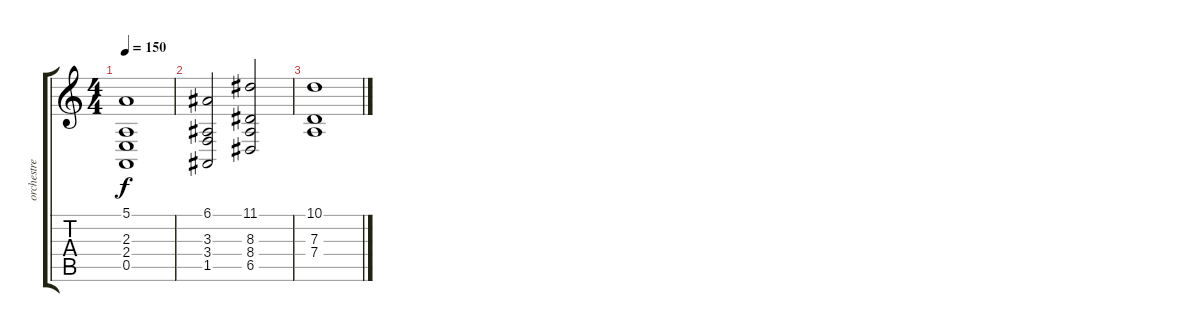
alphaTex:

\track ("orchestre" "orchestre") {instrument orchestrahit}
\staff {score tabs}
\tuning (E4 B3 G3 D3 A2 E2) {hide}
\ts (4 4)
\tempo 150
\clef g2
\ks c
(5.1 2.3 2.4 0.5).1{dy f} |
(6.1 3.3 3.4 1.5).2 (11.1 8.3 8.4 6.5).2 |
(10.1 7.3 7.4).1
